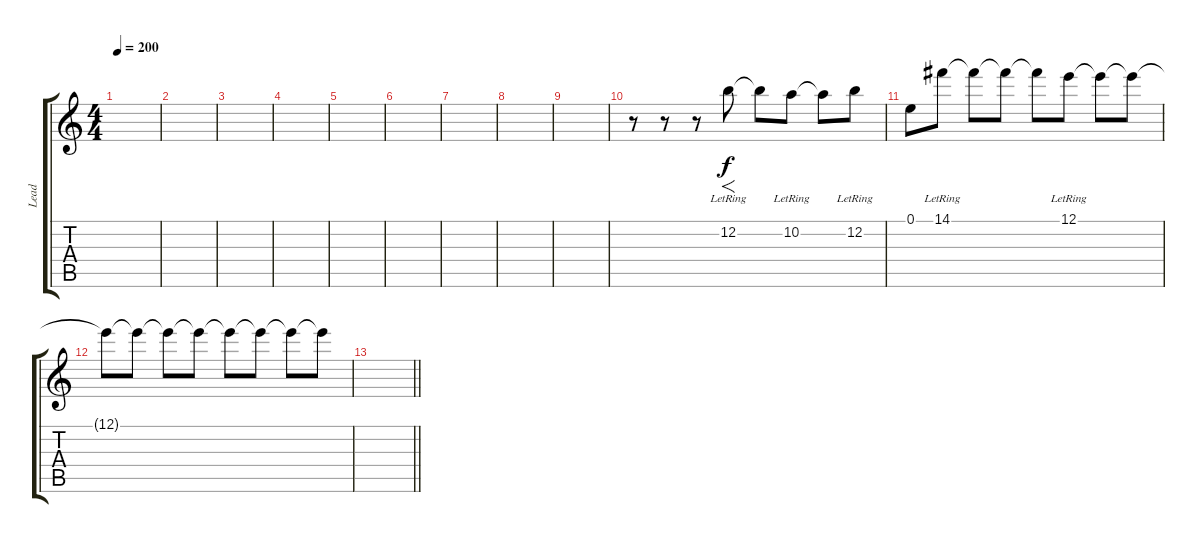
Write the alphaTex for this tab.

\track ("Lead" "Lead") {instrument electricguitarjazz}
\staff {score tabs}
\tuning (E4 B3 G3 D3 A2 E2) {hide}
\ts (4 4)
\tempo 200
\clef g2
\ks c
|
|
|
|
|
|
|
|
|
r.8 r.8 r.8 12.2{lr}.8{f} 12.2{t}.8 10.2{lr}.8 10.2{t}.8 12.2{lr}.8 |
0.1.8 14.1{lr}.8 14.1{t}.8 14.1{t}.8 14.1{t}.8 12.1{lr}.8 12.1{t}.8 12.1{t}.8 |
12.1{t}.8 12.1{t}.8 12.1{t}.8 12.1{t}.8 12.1{t}.8 12.1{t}.8 12.1{t}.8 12.1{t}.8 |
\barLineRight lightlight
